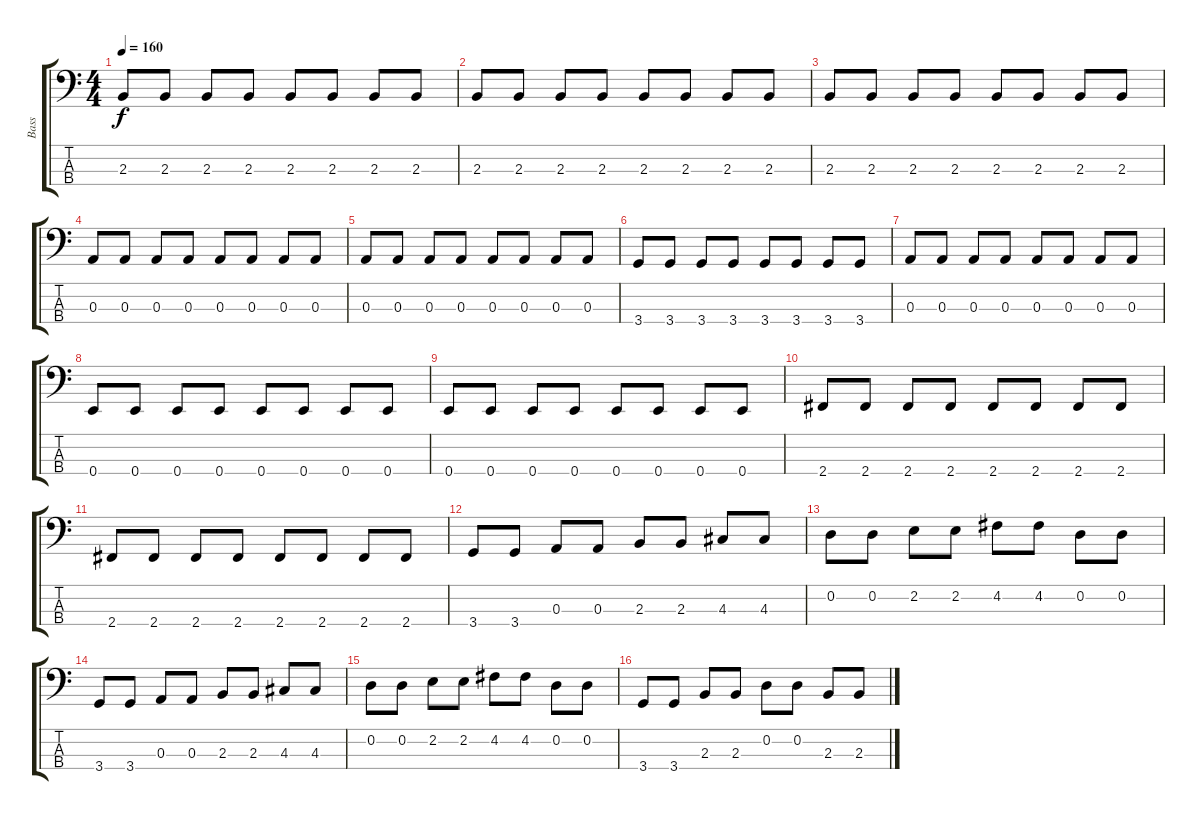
\track ("Bass                " "Bass      ") {instrument electricbassfinger}
\staff {score tabs}
\tuning (G2 D2 A1 E1) {hide}
\ts (4 4)
\tempo 160
\clef f4
\ks c
2.3.8{dy f} 2.3.8 2.3.8 2.3.8 2.3.8 2.3.8 2.3.8 2.3.8 |
2.3.8 2.3.8 2.3.8 2.3.8 2.3.8 2.3.8 2.3.8 2.3.8 |
2.3.8 2.3.8 2.3.8 2.3.8 2.3.8 2.3.8 2.3.8 2.3.8 |
0.3.8 0.3.8 0.3.8 0.3.8 0.3.8 0.3.8 0.3.8 0.3.8 |
0.3.8 0.3.8 0.3.8 0.3.8 0.3.8 0.3.8 0.3.8 0.3.8 |
3.4.8 3.4.8 3.4.8 3.4.8 3.4.8 3.4.8 3.4.8 3.4.8 |
0.3.8 0.3.8 0.3.8 0.3.8 0.3.8 0.3.8 0.3.8 0.3.8 |
0.4.8 0.4.8 0.4.8 0.4.8 0.4.8 0.4.8 0.4.8 0.4.8 |
0.4.8 0.4.8 0.4.8 0.4.8 0.4.8 0.4.8 0.4.8 0.4.8 |
2.4.8 2.4.8 2.4.8 2.4.8 2.4.8 2.4.8 2.4.8 2.4.8 |
2.4.8 2.4.8 2.4.8 2.4.8 2.4.8 2.4.8 2.4.8 2.4.8 |
3.4.8 3.4.8 0.3.8 0.3.8 2.3.8 2.3.8 4.3.8 4.3.8 |
0.2.8 0.2.8 2.2.8 2.2.8 4.2.8 4.2.8 0.2.8 0.2.8 |
3.4.8 3.4.8 0.3.8 0.3.8 2.3.8 2.3.8 4.3.8 4.3.8 |
0.2.8 0.2.8 2.2.8 2.2.8 4.2.8 4.2.8 0.2.8 0.2.8 |
3.4.8 3.4.8 2.3.8 2.3.8 0.2.8 0.2.8 2.3.8 2.3.8
